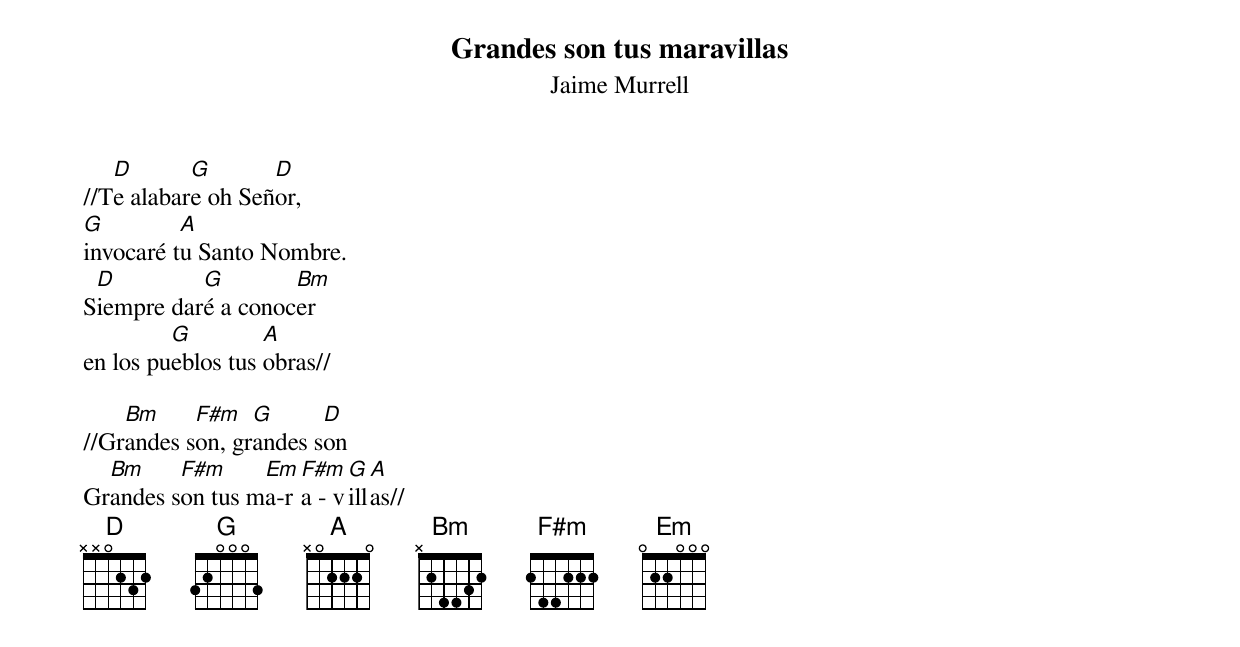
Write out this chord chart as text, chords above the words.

Grandes son tus maravillas
Jaime Murrell
   D       G       D
//Te alabare oh Señor,
G         A
invocaré tu Santo Nombre.
 D         G        Bm
Siempre daré a conocer
         G         A
en los pueblos tus obras//

    Bm     F#m   G      D
//Grandes son, grandes son
  Bm     F#m     Em F#m  G  A
Grandes son tus ma-ra - villas//
